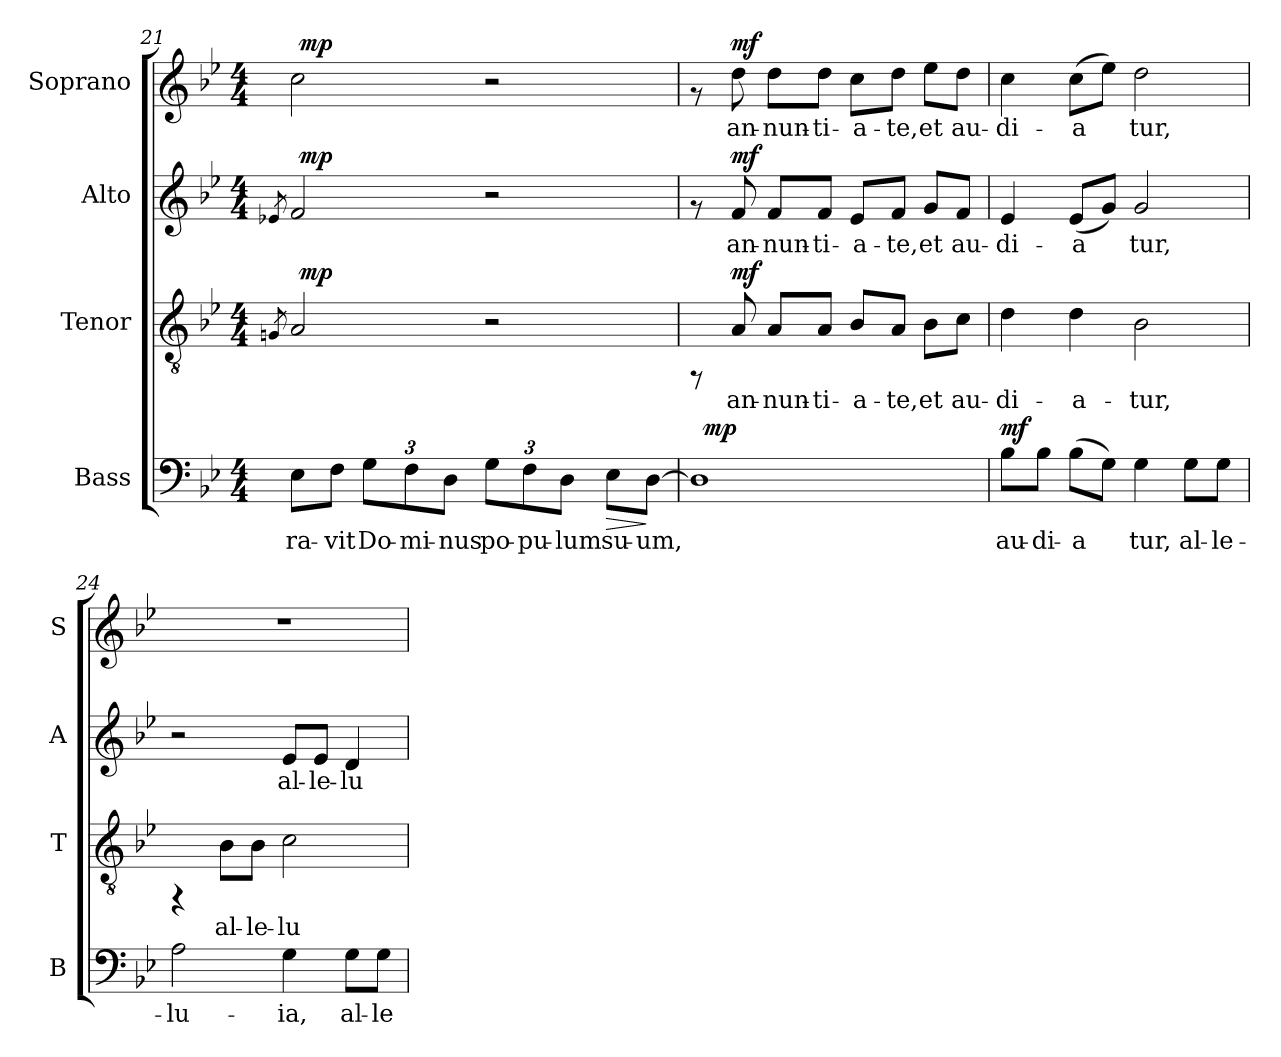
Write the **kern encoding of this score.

**kern	**text	**dynam	**kern	**text	**dynam	**kern	**text	**dynam	**kern	**text	**dynam
*part4	*part4	*part4	*part3	*part3	*part3	*part2	*part2	*part2	*part1	*part1	*part1
*staff4	*staff4	*staff4	*staff3	*staff3	*staff3	*staff2	*staff2	*staff2	*staff1	*staff1	*staff1
*I"Bass	*	*	*I"Tenor	*	*	*I"Alto	*	*	*I"Soprano	*	*
*I'B	*	*	*I'T	*	*	*I'A	*	*	*I'S	*	*
!!LO:PB:g=z
*clefF4	*	*	*clefGv2	*	*	*clefG2	*	*	*clefG2	*	*
*k[b-e-]	*	*	*k[b-e-]	*	*	*k[b-e-]	*	*	*k[b-e-]	*	*
*B-:	*	*	*B-:	*	*	*B-:	*	*	*B-:	*	*
*M4/4	*	*	*M4/4	*	*	*M4/4	*	*	*M4/4	*	*
=21	=21	=21	=21	=21	=21	=21	=21	=21	=21	=21	=21
.	.	.	8qGn/	.	.	8qe-X/	.	.	.	.	.
!	!LO:LY:b	!	!	!LO:LY:b:cj	!	!	!LO:LY:b	!	!	!LO:LY:b	!
*	*	*	*^	*	*	*^	*	*	*^	*	*
8E-\L	-ra-	.	2A/	64ryy	.	.	2f/	64ryy	.	.	2cc\	64ryy	.	.
!	!	!	!	!	!	!LO:DY:a	!	!	!	!LO:DY:a	!	!	!	!LO:DY:a
.	.	.	.	2ryy	.	mp	.	2ryy	.	mp	.	2ryy	.	mp
!	!LO:LY:b	!	!	!	!	!	!	!	!	!	!	!	!	!
8F\J	-vit	.	.	.	.	.	.	.	.	.	.	.	.	.
*Xbrackettup	*	*	*	*	*	*	*	*	*	*	*	*	*	*
!	!LO:LY:b	!	!	!	!	!	!	!	!	!	!	!	!	!
12G\L	Do-	.	.	.	.	.	.	.	.	.	.	.	.	.
!	!LO:LY:b	!	!	!	!	!	!	!	!	!	!	!	!	!
12F\	-mi-	.	.	.	.	.	.	.	.	.	.	.	.	.
!	!LO:LY:b	!	!	!	!	!	!	!	!	!	!	!	!	!
12D\J	-nus	.	.	.	.	.	.	.	.	.	.	.	.	.
!	!LO:LY:b	!	!	!	!	!	!	!	!	!	!	!	!	!
12G\L	po-	.	2r	.	.	.	2r	.	.	.	2r	.	.	.
.	.	.	.	4ryy	.	.	.	4ryy	.	.	.	4ryy	.	.
!	!LO:LY:b	!	!	!	!	!	!	!	!	!	!	!	!	!
12F\	-pu-	.	.	.	.	.	.	.	.	.	.	.	.	.
!	!LO:LY:b	!	!	!	!	!	!	!	!	!	!	!	!	!
12D\J	-lum	.	.	.	.	.	.	.	.	.	.	.	.	.
!	!LO:LY:b	!LO:HP:b	!	!	!	!	!	!	!	!	!	!	!	!
8E-\L	su-	>	.	.	.	.	.	.	.	.	.	.	.	.
.	.	.	.	8...ryy	.	.	.	8...ryy	.	.	.	8...ryy	.	.
!	!LO:LY:b	!	!	!	!	!	!	!	!	!	!	!	!	!
[>8D\J	-um,	]	.	.	.	.	.	.	.	.	.	.	.	.
=22	=22	=22	=22	=22	=22	=22	=22	=22	=22	=22	=22	=22	=22	=22
!	!LO:LY:b	!	!	!	!	!	!	!	!	!	!	!	!	!
*	*	*	*v	*v	*	*	*	*	*	*	*v	*v	*	*
*^	*	*	*	*	*	*v	*v	*	*	*	*	*
1D]	32ryy	.	.	8rFF	.	.	8rf	.	.	8rf	.	.
!	!	!	!LO:DY:a	!	!	!	!	!	!	!	!	!
.	2ryy	.	mp	.	.	.	.	.	.	.	.	.
!	!	!	!	!	!LO:LY:b:cj	!LO:DY:a	!	!LO:LY:b	!LO:DY:a	!	!LO:LY:b	!LO:DY:a
.	.	.	.	8A/	an-	mf	8f/	an-	mf	8dd\	an-	mf
!	!	!	!	!	!LO:LY:b:cj	!	!	!LO:LY:b	!	!	!LO:LY:b	!
.	.	.	.	8A/L	-nun-	.	8f/L	-nun-	.	8dd\L	-nun-	.
!	!	!	!	!	!LO:LY:b:cj	!	!	!LO:LY:b	!	!	!LO:LY:b	!
.	.	.	.	8A/J	-ti-	.	8f/J	-ti-	.	8dd\J	-ti-	.
!	!	!	!	!	!LO:LY:b:cj	!	!	!LO:LY:b	!	!	!LO:LY:b	!
.	.	.	.	8B-/L	-a-	.	8e-/L	-a-	.	8cc\L	-a-	.
.	4...ryy	.	.	.	.	.	.	.	.	.	.	.
!	!	!	!	!	!LO:LY:b:cj	!	!	!LO:LY:b	!	!	!LO:LY:b	!
.	.	.	.	8A/J	-te,	.	8f/J	-te,	.	8dd\J	-te,	.
!	!	!	!	!	!LO:LY:b:cj	!	!	!LO:LY:b	!	!	!LO:LY:b	!
.	.	.	.	8B-\L	et	.	8g/L	et	.	8ee-\L	et	.
!	!	!	!	!	!LO:LY:b:cj	!	!	!LO:LY:b	!	!	!LO:LY:b	!
.	.	.	.	8c\J	au-	.	8f/J	au-	.	8dd\J	au-	.
=23	=23	=23	=23	=23	=23	=23	=23	=23	=23	=23	=23	=23
!	!	!LO:LY:b	!LO:DY:a	!	!LO:LY:b:cj	!	!	!LO:LY:b	!	!	!LO:LY:b	!
*v	*v	*	*	*	*	*	*	*	*	*	*	*
8B-\L	au-	mf	4d\	-di-	.	4e-/	-di-	.	4cc\	-di-	.
!	!LO:LY:b	!	!	!	!	!	!	!	!	!	!
8B-\J	-di-	.	.	.	.	.	.	.	.	.	.
!	!LO:LY:b	!	!	!LO:LY:b:cj	!	!	!LO:LY:b	!	!	!LO:LY:b	!
(>8B-\L	-a-	.	4d\	-a-	.	(<8e-/L	-a-	.	(>8cc\L	-a-	.
!	!LO:LY:b	!	!	!	!	!	!LO:LY:b	!	!	!LO:LY:b	!
8G\J)	--	.	.	.	.	8g/J)	--	.	8ee-\J)	--	.
!	!LO:LY:b	!	!	!LO:LY:b:cj	!	!	!LO:LY:b	!	!	!LO:LY:b	!
4G\	-tur,	.	2B-\	-tur,	.	2g/	-tur,	.	2dd\	-tur,	.
!	!LO:LY:b	!	!	!	!	!	!	!	!	!	!
8G\L	al-	.	.	.	.	.	.	.	.	.	.
!	!LO:LY:b	!	!	!	!	!	!	!	!	!	!
8G\J	-le-	.	.	.	.	.	.	.	.	.	.
=24	=24	=24	=24	=24	=24	=24	=24	=24	=24	=24	=24
!	!LO:LY:b	!	!	!	!	!	!	!	!	!	!
2A\	-lu-	.	4rFF	.	.	2r	.	.	1r	.	.
!	!	!	!	!LO:LY:b:cj	!	!	!	!	!	!	!
.	.	.	8B-\L	al-	.	.	.	.	.	.	.
!	!	!	!	!LO:LY:b:cj	!	!	!	!	!	!	!
.	.	.	8B-\J	-le-	.	.	.	.	.	.	.
!	!LO:LY:b	!	!	!LO:LY:b:cj	!	!	!LO:LY:b	!	!	!	!
4G\	-ia,	.	2c\	-lu-	.	8e-/L	al-	.	.	.	.
!	!	!	!	!	!	!	!LO:LY:b	!	!	!	!
.	.	.	.	.	.	8e-/J	-le-	.	.	.	.
!	!LO:LY:b	!	!	!	!	!	!LO:LY:b	!	!	!	!
8G\L	al-	.	.	.	.	4d/	-lu-	.	.	.	.
!	!LO:LY:b	!	!	!	!	!	!	!	!	!	!
8G\J	-le-	.	.	.	.	.	.	.	.	.	.
=	=	=	=	=	=	=	=	=	=	=	=
*-	*-	*-	*-	*-	*-	*-	*-	*-	*-	*-	*-
